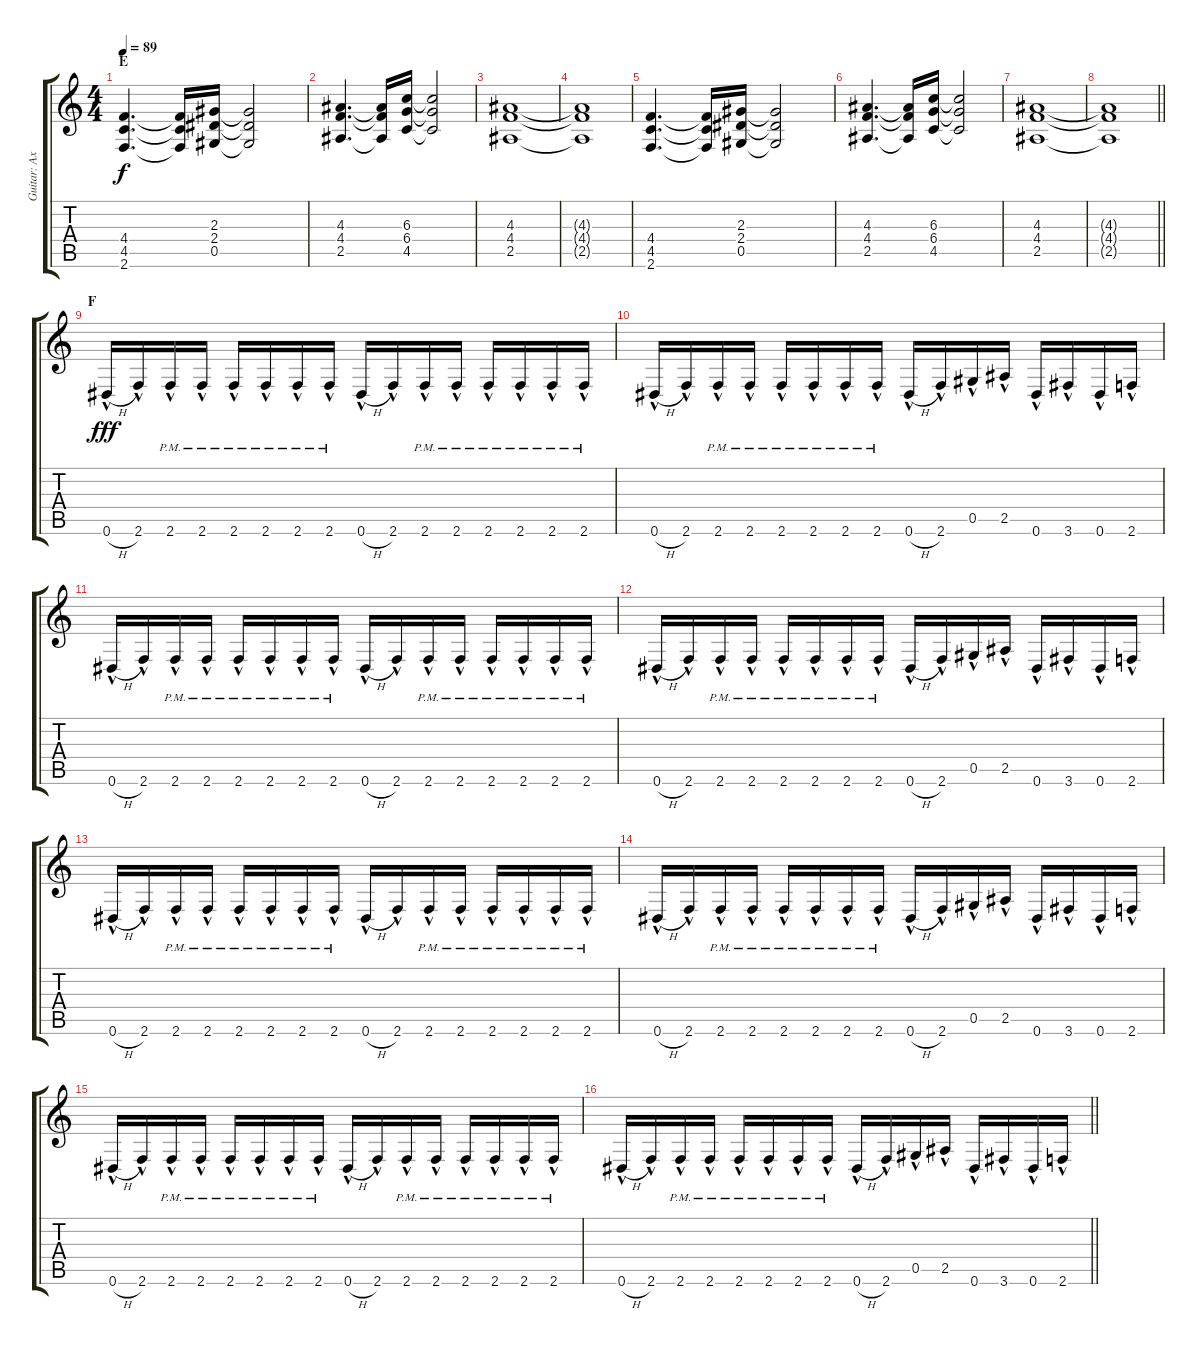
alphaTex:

\track ("Guitar: Axel" "Guitar: Ax") {instrument overdrivenguitar}
\staff {score tabs}
\tuning (Eb4 Bb3 Gb3 Db3 Ab2 Eb2) {hide}
\ts (4 4)
\section ("" "E")
\tempo 89
\clef g2
\ks c
(4.4 4.5 2.6).4{d dy f} (4.4{t} 4.5{t} 2.6{t}).16 (2.3 2.4 0.5).16 (2.3{t} 2.4{t} 0.5{t}).2 |
(4.3 4.4 2.5).4{d} (4.3{t} 4.4{t} 2.5{t}).16 (6.3 6.4 4.5).16 (6.3{t} 6.4{t} 4.5{t}).2 |
(4.3 4.4 2.5).1 |
(4.3{t} 4.4{t} 2.5{t}).1 |
(4.4 4.5 2.6).4{d} (4.4{t} 4.5{t} 2.6{t}).16 (2.3 2.4 0.5).16 (2.3{t} 2.4{t} 0.5{t}).2 |
(4.3 4.4 2.5).4{d} (4.3{t} 4.4{t} 2.5{t}).16 (6.3 6.4 4.5).16 (6.3{t} 6.4{t} 4.5{t}).2 |
(4.3 4.4 2.5).1 |
\barLineRight lightlight
(4.3{t} 4.4{t} 2.5{t}).1 |
\section ("" "F")
0.6{h hac}.16{dy fff} 2.6{hac}.16 2.6{hac pm}.16 2.6{hac pm}.16 2.6{hac pm}.16 2.6{hac pm}.16 2.6{hac pm}.16 2.6{hac pm}.16 0.6{h hac}.16 2.6{hac}.16 2.6{hac pm}.16 2.6{hac pm}.16 2.6{hac pm}.16 2.6{hac pm}.16 2.6{hac pm}.16 2.6{hac pm}.16 |
0.6{h hac}.16 2.6{hac}.16 2.6{hac pm}.16 2.6{hac pm}.16 2.6{hac pm}.16 2.6{hac pm}.16 2.6{hac pm}.16 2.6{hac pm}.16 0.6{h hac}.16 2.6{hac}.16 0.5{hac}.16 2.5{hac}.16 0.6{hac}.16 3.6{hac}.16 0.6{hac}.16 2.6{hac}.16 |
0.6{h hac}.16 2.6{hac}.16 2.6{hac pm}.16 2.6{hac pm}.16 2.6{hac pm}.16 2.6{hac pm}.16 2.6{hac pm}.16 2.6{hac pm}.16 0.6{h hac}.16 2.6{hac}.16 2.6{hac pm}.16 2.6{hac pm}.16 2.6{hac pm}.16 2.6{hac pm}.16 2.6{hac pm}.16 2.6{hac pm}.16 |
0.6{h hac}.16 2.6{hac}.16 2.6{hac pm}.16 2.6{hac pm}.16 2.6{hac pm}.16 2.6{hac pm}.16 2.6{hac pm}.16 2.6{hac pm}.16 0.6{h hac}.16 2.6{hac}.16 0.5{hac}.16 2.5{hac}.16 0.6{hac}.16 3.6{hac}.16 0.6{hac}.16 2.6{hac}.16 |
0.6{h hac}.16 2.6{hac}.16 2.6{hac pm}.16 2.6{hac pm}.16 2.6{hac pm}.16 2.6{hac pm}.16 2.6{hac pm}.16 2.6{hac pm}.16 0.6{h hac}.16 2.6{hac}.16 2.6{hac pm}.16 2.6{hac pm}.16 2.6{hac pm}.16 2.6{hac pm}.16 2.6{hac pm}.16 2.6{hac pm}.16 |
0.6{h hac}.16 2.6{hac}.16 2.6{hac pm}.16 2.6{hac pm}.16 2.6{hac pm}.16 2.6{hac pm}.16 2.6{hac pm}.16 2.6{hac pm}.16 0.6{h hac}.16 2.6{hac}.16 0.5{hac}.16 2.5{hac}.16 0.6{hac}.16 3.6{hac}.16 0.6{hac}.16 2.6{hac}.16 |
0.6{h hac}.16 2.6{hac}.16 2.6{hac pm}.16 2.6{hac pm}.16 2.6{hac pm}.16 2.6{hac pm}.16 2.6{hac pm}.16 2.6{hac pm}.16 0.6{h hac}.16 2.6{hac}.16 2.6{hac pm}.16 2.6{hac pm}.16 2.6{hac pm}.16 2.6{hac pm}.16 2.6{hac pm}.16 2.6{hac pm}.16 |
\barLineRight lightlight
0.6{h hac}.16 2.6{hac}.16 2.6{hac pm}.16 2.6{hac pm}.16 2.6{hac pm}.16 2.6{hac pm}.16 2.6{hac pm}.16 2.6{hac pm}.16 0.6{h hac}.16 2.6{hac}.16 0.5{hac}.16 2.5{hac}.16 0.6{hac}.16 3.6{hac}.16 0.6{hac}.16 2.6{hac}.16
